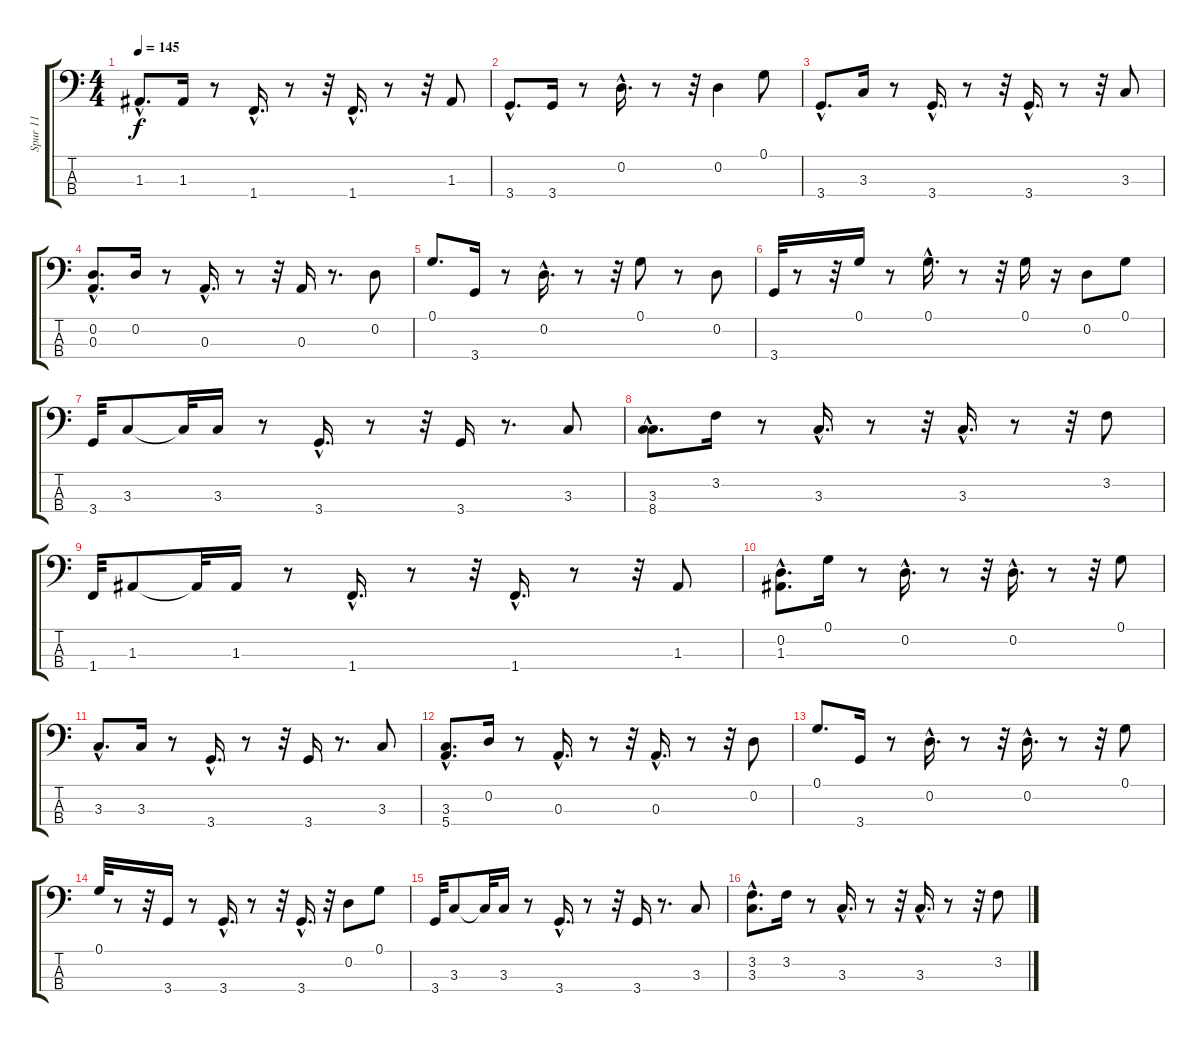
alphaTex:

\track ("Spur 11" "Spur 11") {instrument synthbass1}
\staff {score tabs}
\tuning (G2 D2 A1 E1) {hide}
\ts (4 4)
\tempo 145
\clef f4
\ks c
1.3{hac}.8{d dy f} 1.3.16 r.8 1.4{hac}.16{d} r.8 r.32 1.4{hac}.16{d} r.8 r.32 1.3.8 |
3.4{hac}.8{d} 3.4.16 r.8 0.2{hac}.16{d} r.8 r.32 0.2.4 0.1.8 |
3.4{hac}.8{d} 3.3.16 r.8 3.4{hac}.16{d} r.8 r.32 3.4{hac}.16{d} r.8 r.32 3.3.8 |
(0.2{hac} 0.3{hac}).8{d} 0.2.16 r.8 0.3{hac}.16{d} r.8 r.32 0.3.16 r.8{d} 0.2.8 |
0.1.8{d} 3.4.16 r.8 0.2{hac}.16{d} r.8 r.32 0.1.8 r.8 0.2.8 |
3.4.32 r.8 r.32 0.1.16 r.8 0.1{hac}.16{d} r.8 r.32 0.1.16 r.16 0.2.8 0.1.8 |
3.4.32 3.3.8 3.3{t}.32 3.3.16 r.8 3.4{hac}.16{d} r.8 r.32 3.4.16 r.8{d} 3.3.8 |
(3.3 8.4{hac}).8{d} 3.2.16 r.8 3.3{hac}.16{d} r.8 r.32 3.3{hac}.16{d} r.8 r.32 3.2.8 |
1.4.32 1.3.8 1.3{t}.32 1.3.16 r.8 1.4{hac}.16{d} r.8 r.32 1.4{hac}.16{d} r.8 r.32 1.3.8 |
(0.2{hac} 1.3).8{d} 0.1.16 r.8 0.2{hac}.16{d} r.8 r.32 0.2{hac}.16{d} r.8 r.32 0.1.8 |
3.3{hac}.8{d} 3.3.16 r.8 3.4{hac}.16{d} r.8 r.32 3.4.16 r.8{d} 3.3.8 |
(3.3 5.4{hac}).8{d} 0.2.16 r.8 0.3{hac}.16{d} r.8 r.32 0.3{hac}.16{d} r.8 r.32 0.2.8 |
0.1.8{d} 3.4.16 r.8 0.2{hac}.16{d} r.8 r.32 0.2{hac}.16{d} r.8 r.32 0.1.8 |
0.1.32 r.8 r.32 3.4.16 r.8 3.4{hac}.16{d} r.8 r.32 3.4{hac}.16{d} r.32 0.2.8 0.1.8 |
3.4.32 3.3.8 3.3{t}.32 3.3.16 r.8 3.4{hac}.16{d} r.8 r.32 3.4.16 r.8{d} 3.3.8 |
(3.2 3.3{hac}).8{d} 3.2.16 r.8 3.3{hac}.16{d} r.8 r.32 3.3{hac}.16{d} r.8 r.32 3.2.8
